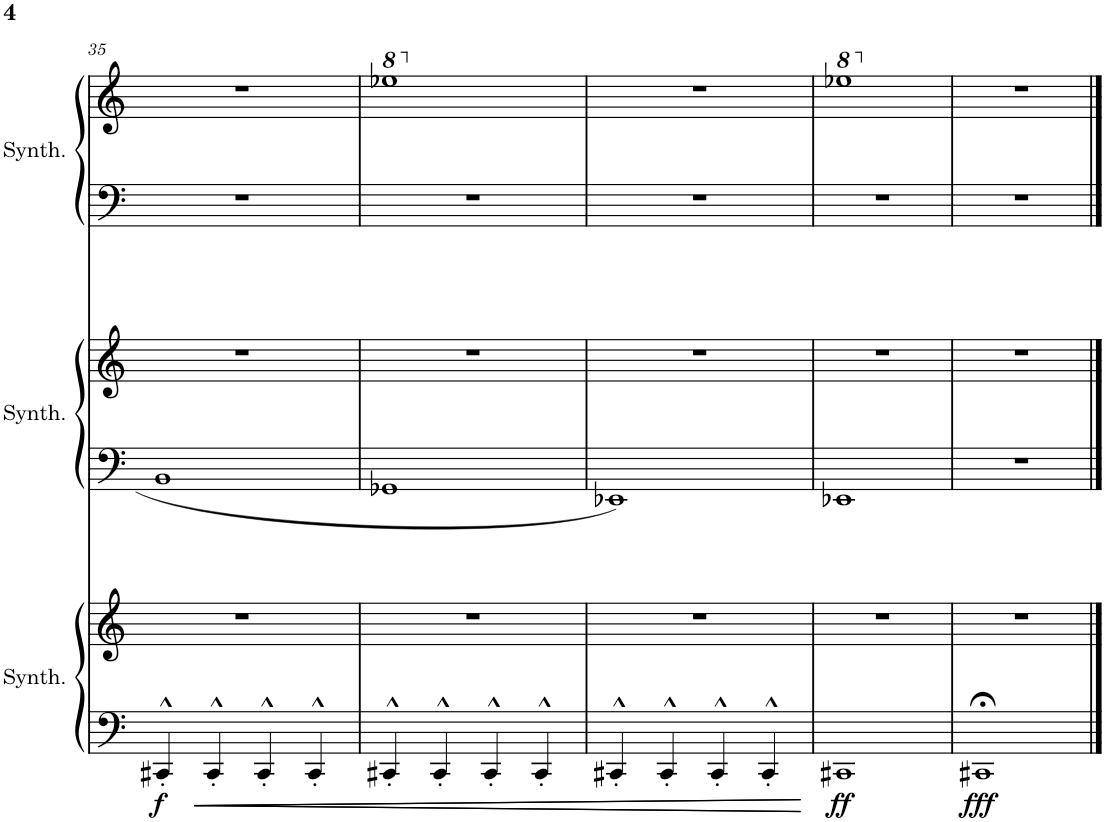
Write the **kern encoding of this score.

**kern	**kern	**dynam	**kern	**kern	**kern	**kern
*part3	*part3	*part3	*part2	*part2	*part1	*part1
*staff6	*staff5	*staff5/6	*staff4	*staff3	*staff2	*staff1
*I"String Synthesizer	*	*	*I"Metallic Synthesizer	*	*I"Choir Synthesizer	*
*I'Synth.	*	*	*I'Synth.	*	*I'Synth.	*
!!LO:PB:g=z
*clefF4	*clefG2	*	*clefF4	*clefG2	*clefF4	*clefG2
*k[]	*k[]	*	*k[]	*k[]	*k[]	*k[]
*M4/4	*M4/4	*	*M4/4	*M4/4	*M4/4	*M4/4
=35	=35	=35	=35	=35	=35	=35
!	!	!LO:DY:b=2	!	!	!	!
4CC#X'^^/	1r	f	1BB	1r	1r	1r
4CC#'^^/	.	.	.	.	.	.
4CC#'^^/	.	.	.	.	.	.
4CC#'^^/	.	.	.	.	.	.
=36	=36	=36	=36	=36	=36	=36
*	*	*	*	*	*	*8va
4CC#X'^^/	1r	.	1GG-X	1r	1r	1eee-X
4CC#'^^/	.	.	.	.	.	.
4CC#'^^/	.	.	.	.	.	.
4CC#'^^/	.	.	.	.	.	.
=37	=37	=37	=37	=37	=37	=37
*	*	*	*	*	*	*X8va
4CC#X'^^/	1r	.	1EE-X	1r	1r	1r
4CC#'^^/	.	.	.	.	.	.
4CC#'^^/	.	.	.	.	.	.
4CC#'^^/	.	.	.	.	.	.
=38	=38	=38	=38	=38	=38	=38
*	*	*	*	*	*	*8va
!	!	!LO:DY:b=2	!	!	!	!
1CC#X	1r	ff	1EE-X	1r	1r	1eee-X
=39	=39	=39	=39	=39	=39	=39
*	*	*	*	*	*	*X8va
!	!	!LO:DY:b=2	!	!	!	!
1CC#X;<	1r	fff	1r	1r	1r	1r
==	==	==	==	==	==	==
*-	*-	*-	*-	*-	*-	*-
